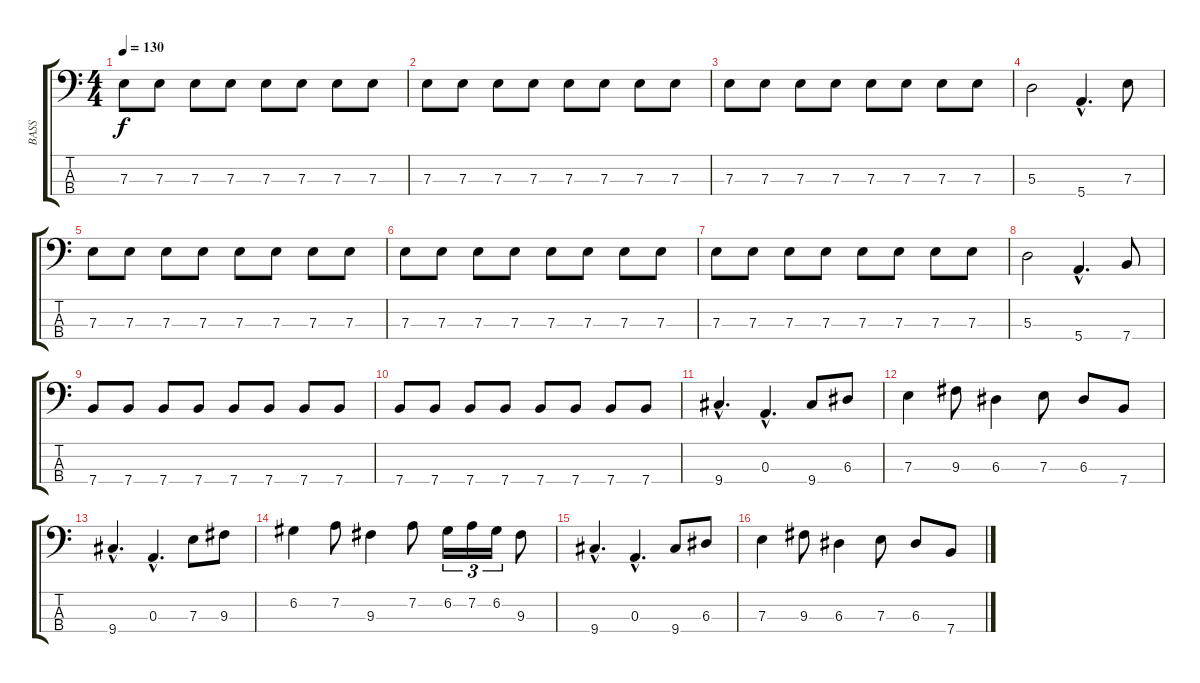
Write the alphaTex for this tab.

\track ("BASS" "BASS") {instrument electricbassfinger}
\staff {score tabs}
\tuning (G2 D2 A1 E1) {hide}
\ts (4 4)
\tempo 130
\clef f4
\ks c
7.3.8{dy f} 7.3.8 7.3.8 7.3.8 7.3.8 7.3.8 7.3.8 7.3.8 |
7.3.8 7.3.8 7.3.8 7.3.8 7.3.8 7.3.8 7.3.8 7.3.8 |
7.3.8 7.3.8 7.3.8 7.3.8 7.3.8 7.3.8 7.3.8 7.3.8 |
5.3.2 5.4{hac}.4{d} 7.3.8 |
7.3.8 7.3.8 7.3.8 7.3.8 7.3.8 7.3.8 7.3.8 7.3.8 |
7.3.8 7.3.8 7.3.8 7.3.8 7.3.8 7.3.8 7.3.8 7.3.8 |
7.3.8 7.3.8 7.3.8 7.3.8 7.3.8 7.3.8 7.3.8 7.3.8 |
5.3.2 5.4{hac}.4{d} 7.4.8 |
7.4.8 7.4.8 7.4.8 7.4.8 7.4.8 7.4.8 7.4.8 7.4.8 |
7.4.8 7.4.8 7.4.8 7.4.8 7.4.8 7.4.8 7.4.8 7.4.8 |
9.4{hac}.4{d} 0.3{hac}.4{d} 9.4.8 6.3.8 |
7.3.4 9.3.8 6.3.4 7.3.8 6.3.8 7.4.8 |
9.4{hac}.4{d} 0.3{hac}.4{d} 7.3.8 9.3.8 |
6.2.4 7.2.8 9.3.4 7.2.8 6.2.16{tu (3 2)} 7.2.16{tu (3 2)} 6.2.16{tu (3 2)} 9.3.8 |
9.4{hac}.4{d} 0.3{hac}.4{d} 9.4.8 6.3.8 |
7.3.4 9.3.8 6.3.4 7.3.8 6.3.8 7.4.8
